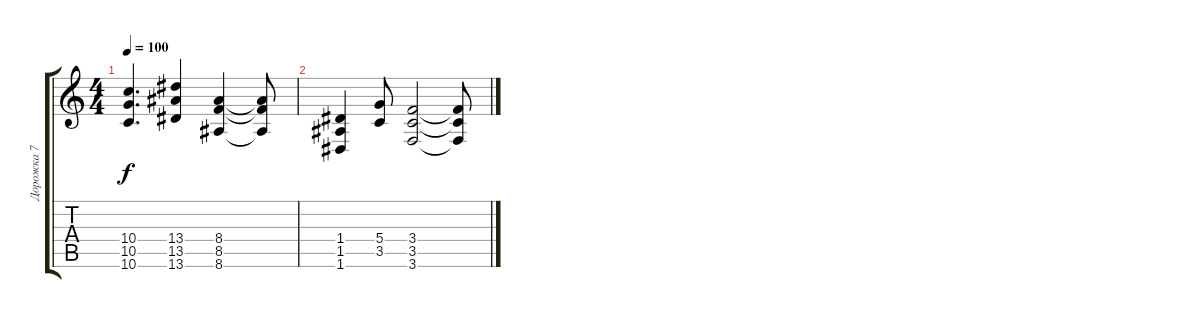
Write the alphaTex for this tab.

\track ("Дорожка 7" "Дорожка 7") {instrument overdrivenguitar}
\staff {score tabs}
\tuning (E4 B3 G3 D3 A2 D2) {hide}
\ts (4 4)
\tempo 100
\clef g2
\ks c
(10.4 10.5 10.6).4{d dy f} (13.4 13.5 13.6).4 (8.4 8.5 8.6).4 (8.4{t} 8.5{t} 8.6{t}).8 |
(1.4 1.5 1.6).4 (5.4 3.5).8 (3.4 3.5 3.6).2 (3.4{t} 3.5{t} 3.6{t}).8
